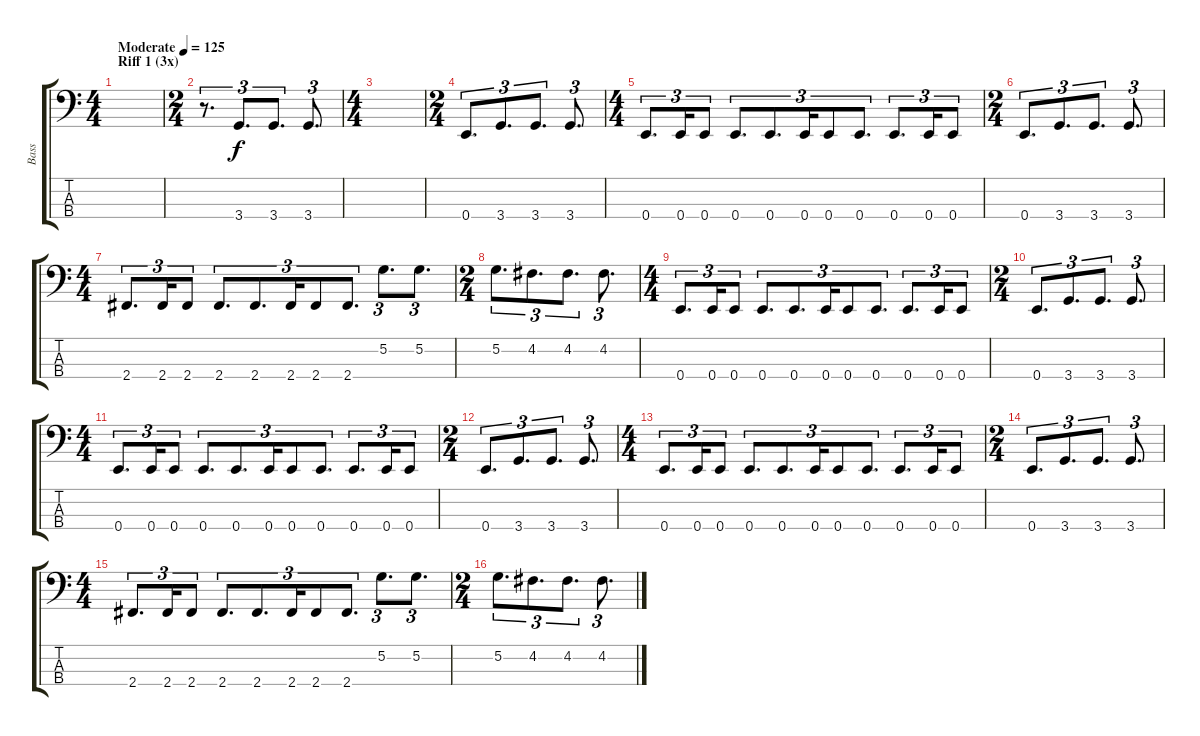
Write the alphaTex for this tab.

\track ("Bass" "Bass") {instrument electricbasspick}
\staff {score tabs}
\tuning (G2 D2 A1 E1) {hide}
\ts (4 4)
\section ("" "Riff 1 (3x)")
\tempo (125 "Moderate")
\clef f4
\ks c
|
\ts (2 4)
r.8{d tu (3 2)} 3.4.8{d tu (3 2)} 3.4.8{d tu (3 2)} 3.4.8{d tu (3 2)} |
\ts (4 4)
|
\ts (2 4)
0.4.8{d tu (3 2)} 3.4.8{d tu (3 2)} 3.4.8{d tu (3 2)} 3.4.8{d tu (3 2)} |
\ts (4 4)
0.4.8{d tu (3 2)} 0.4.16{tu (3 2)} 0.4.8{tu (3 2)} 0.4.8{d tu (3 2)} 0.4.8{d tu (3 2)} 0.4.16{tu (3 2)} 0.4.8{tu (3 2)} 0.4.8{d tu (3 2)} 0.4.8{d tu (3 2)} 0.4.16{tu (3 2)} 0.4.8{tu (3 2)} |
\ts (2 4)
0.4.8{d tu (3 2)} 3.4.8{d tu (3 2)} 3.4.8{d tu (3 2)} 3.4.8{d tu (3 2)} |
\ts (4 4)
2.4.8{d tu (3 2)} 2.4.16{tu (3 2)} 2.4.8{tu (3 2)} 2.4.8{d tu (3 2)} 2.4.8{d tu (3 2)} 2.4.16{tu (3 2)} 2.4.8{tu (3 2)} 2.4.8{d tu (3 2)} 5.2.8{d tu (3 2)} 5.2.8{d tu (3 2)} |
\ts (2 4)
5.2.8{d tu (3 2)} 4.2.8{d tu (3 2)} 4.2.8{d tu (3 2)} 4.2.8{d tu (3 2)} |
\ts (4 4)
0.4.8{d tu (3 2)} 0.4.16{tu (3 2)} 0.4.8{tu (3 2)} 0.4.8{d tu (3 2)} 0.4.8{d tu (3 2)} 0.4.16{tu (3 2)} 0.4.8{tu (3 2)} 0.4.8{d tu (3 2)} 0.4.8{d tu (3 2)} 0.4.16{tu (3 2)} 0.4.8{tu (3 2)} |
\ts (2 4)
0.4.8{d tu (3 2)} 3.4.8{d tu (3 2)} 3.4.8{d tu (3 2)} 3.4.8{d tu (3 2)} |
\ts (4 4)
0.4.8{d tu (3 2)} 0.4.16{tu (3 2)} 0.4.8{tu (3 2)} 0.4.8{d tu (3 2)} 0.4.8{d tu (3 2)} 0.4.16{tu (3 2)} 0.4.8{tu (3 2)} 0.4.8{d tu (3 2)} 0.4.8{d tu (3 2)} 0.4.16{tu (3 2)} 0.4.8{tu (3 2)} |
\ts (2 4)
0.4.8{d tu (3 2)} 3.4.8{d tu (3 2)} 3.4.8{d tu (3 2)} 3.4.8{d tu (3 2)} |
\ts (4 4)
0.4.8{d tu (3 2)} 0.4.16{tu (3 2)} 0.4.8{tu (3 2)} 0.4.8{d tu (3 2)} 0.4.8{d tu (3 2)} 0.4.16{tu (3 2)} 0.4.8{tu (3 2)} 0.4.8{d tu (3 2)} 0.4.8{d tu (3 2)} 0.4.16{tu (3 2)} 0.4.8{tu (3 2)} |
\ts (2 4)
0.4.8{d tu (3 2)} 3.4.8{d tu (3 2)} 3.4.8{d tu (3 2)} 3.4.8{d tu (3 2)} |
\ts (4 4)
2.4.8{d tu (3 2)} 2.4.16{tu (3 2)} 2.4.8{tu (3 2)} 2.4.8{d tu (3 2)} 2.4.8{d tu (3 2)} 2.4.16{tu (3 2)} 2.4.8{tu (3 2)} 2.4.8{d tu (3 2)} 5.2.8{d tu (3 2)} 5.2.8{d tu (3 2)} |
\ts (2 4)
5.2.8{d tu (3 2)} 4.2.8{d tu (3 2)} 4.2.8{d tu (3 2)} 4.2.8{d tu (3 2)}
